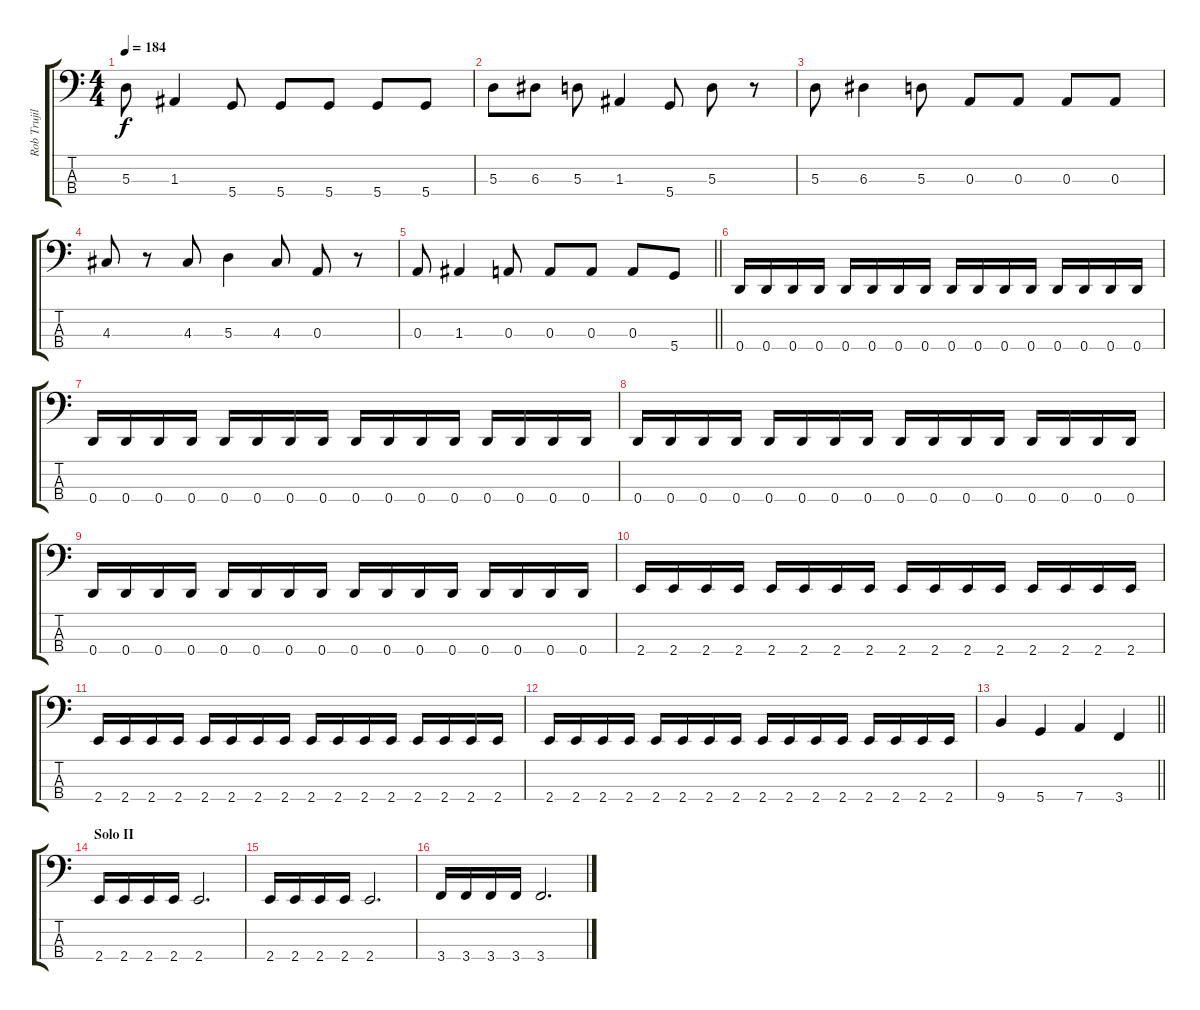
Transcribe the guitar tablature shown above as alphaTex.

\track ("Rob Trujilo" "Rob Trujil") {instrument electricbassfinger}
\staff {score tabs}
\tuning (G2 D2 A1 D1) {hide}
\ts (4 4)
\tempo 184
\clef f4
\ks c
5.3.8{dy f} 1.3.4 5.4.8 5.4.8 5.4.8 5.4.8 5.4.8 |
5.3.8 6.3.8 5.3.8 1.3.4 5.4.8 5.3.8 r.8 |
5.3.8 6.3.4 5.3.8 0.3.8 0.3.8 0.3.8 0.3.8 |
4.3.8 r.8 4.3.8 5.3.4 4.3.8 0.3.8 r.8 |
\barLineRight lightlight
0.3.8 1.3.4 0.3.8 0.3.8 0.3.8 0.3.8 5.4.8 |
\section ("" "")
0.4.16 0.4.16 0.4.16 0.4.16 0.4.16 0.4.16 0.4.16 0.4.16 0.4.16 0.4.16 0.4.16 0.4.16 0.4.16 0.4.16 0.4.16 0.4.16 |
0.4.16 0.4.16 0.4.16 0.4.16 0.4.16 0.4.16 0.4.16 0.4.16 0.4.16 0.4.16 0.4.16 0.4.16 0.4.16 0.4.16 0.4.16 0.4.16 |
0.4.16 0.4.16 0.4.16 0.4.16 0.4.16 0.4.16 0.4.16 0.4.16 0.4.16 0.4.16 0.4.16 0.4.16 0.4.16 0.4.16 0.4.16 0.4.16 |
0.4.16 0.4.16 0.4.16 0.4.16 0.4.16 0.4.16 0.4.16 0.4.16 0.4.16 0.4.16 0.4.16 0.4.16 0.4.16 0.4.16 0.4.16 0.4.16 |
2.4.16 2.4.16 2.4.16 2.4.16 2.4.16 2.4.16 2.4.16 2.4.16 2.4.16 2.4.16 2.4.16 2.4.16 2.4.16 2.4.16 2.4.16 2.4.16 |
2.4.16 2.4.16 2.4.16 2.4.16 2.4.16 2.4.16 2.4.16 2.4.16 2.4.16 2.4.16 2.4.16 2.4.16 2.4.16 2.4.16 2.4.16 2.4.16 |
2.4.16 2.4.16 2.4.16 2.4.16 2.4.16 2.4.16 2.4.16 2.4.16 2.4.16 2.4.16 2.4.16 2.4.16 2.4.16 2.4.16 2.4.16 2.4.16 |
\barLineRight lightlight
9.4.4 5.4.4 7.4.4 3.4.4 |
\section ("" "Solo II")
2.4.16 2.4.16 2.4.16 2.4.16 2.4.2{d} |
2.4.16 2.4.16 2.4.16 2.4.16 2.4.2{d} |
3.4.16 3.4.16 3.4.16 3.4.16 3.4.2{d}
